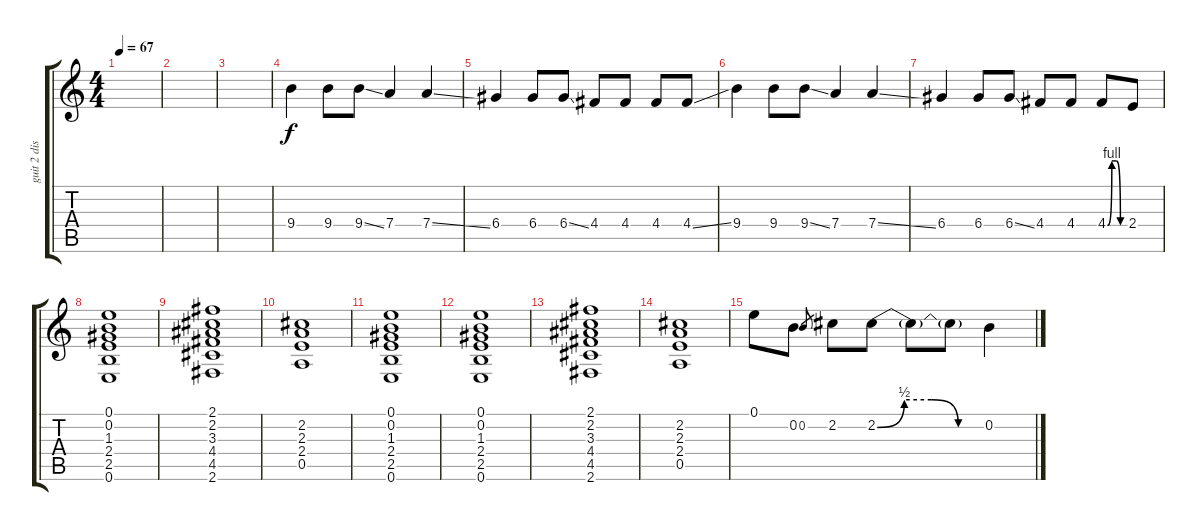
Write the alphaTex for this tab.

\track ("guit 2 dist" "guit 2 dis") {instrument overdrivenguitar}
\staff {score tabs}
\tuning (E4 B3 G3 D3 A2 E2) {hide}
\ts (4 4)
\tempo 67
\clef g2
\ks c
|
|
|
9.4.4 9.4.8 9.4{ss}.8 7.4.4 7.4{ss}.4 |
6.4.4 6.4.8 6.4{ss}.8 4.4.8 4.4.8 4.4.8 4.4{ss}.8 |
9.4.4 9.4.8 9.4{ss}.8 7.4.4 7.4{ss}.4 |
6.4.4 6.4.8 6.4{ss}.8 4.4.8 4.4.8 4.4{be (custom 0 0 15 4 30 4 45 0 60 0)}.8 2.4.8 |
(0.1 0.2 1.3 2.4 2.5 0.6).1 |
(2.1 2.2 3.3 4.4 4.5 2.6).1 |
(2.2 2.3 2.4 0.5).1 |
(0.1 0.2 1.3 2.4 2.5 0.6).1 |
(0.1 0.2 1.3 2.4 2.5 0.6).1 |
(2.1 2.2 3.3 4.4 4.5 2.6).1 |
(2.2 2.3 2.4 0.5).1 |
0.1.8 0.2.8 0.2.8{gr} 2.2.8 2.2{be (custom 0 0 15 2 30 2 45 0 60 0)}.8 2.2{t}.8 2.2{t}.8 0.2.4
